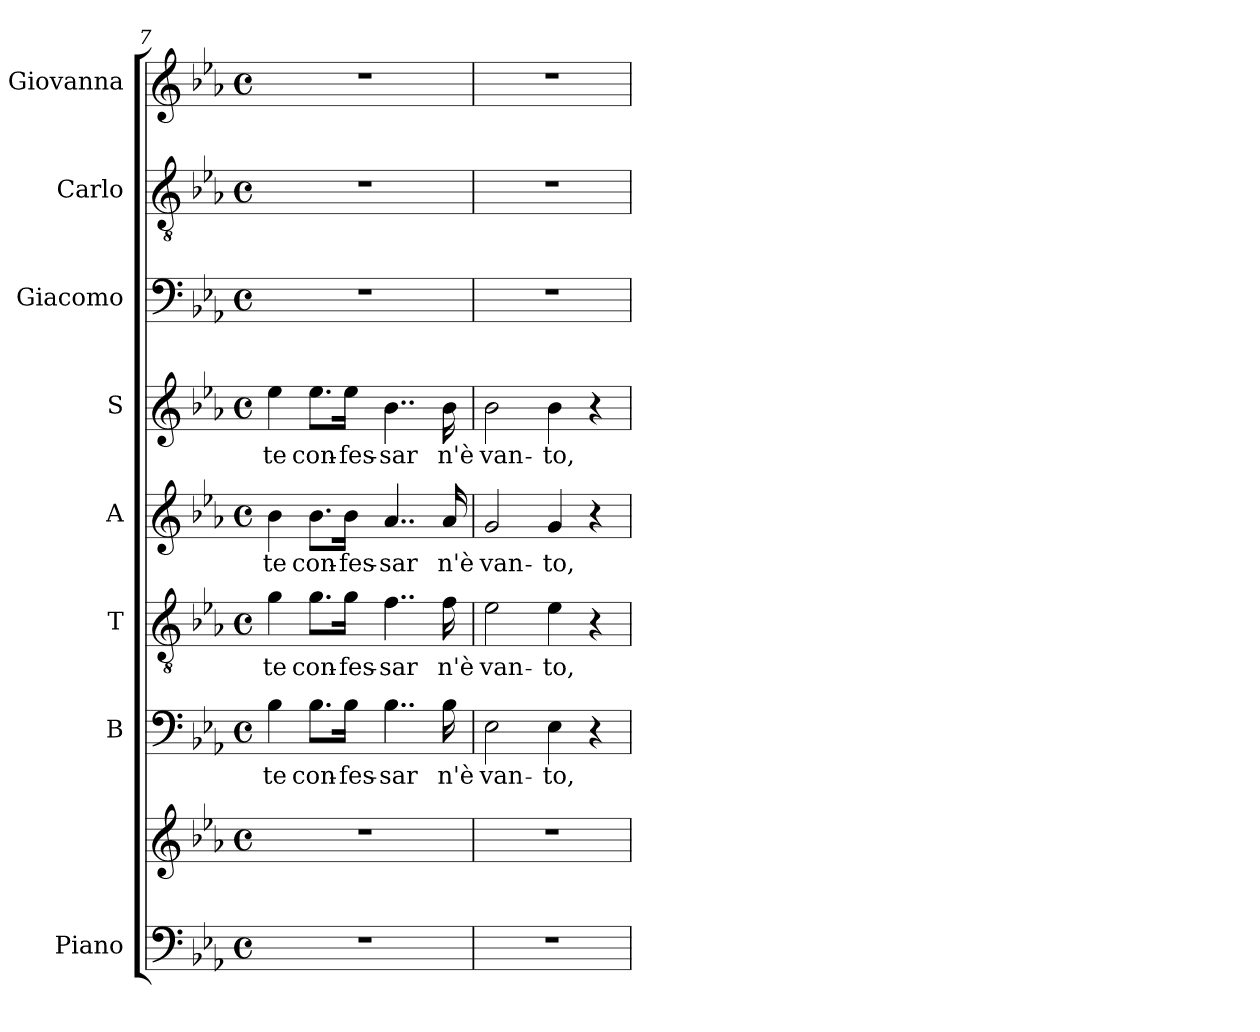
**kern	**kern	**kern	**text	**kern	**text	**kern	**text	**kern	**text	**kern	**kern	**kern
*part8	*part8	*part7	*part7	*part6	*part6	*part5	*part5	*part4	*part4	*part3	*part2	*part1
*staff9	*staff8	*staff7	*staff7	*staff6	*staff6	*staff5	*staff5	*staff4	*staff4	*staff3	*staff2	*staff1
*I"Piano	*	*I"B	*	*I"T	*	*I"A	*	*I"S	*	*I"Giacomo	*I"Carlo	*I"Giovanna
*I'Pno	*	*I'B	*	*I'T	*	*I'A	*	*I'S	*	*	*	*I'V
*clefF4	*clefG2	*clefF4	*	*clefGv2	*	*clefG2	*	*clefG2	*	*clefF4	*clefGv2	*clefG2
*k[b-e-a-]	*k[b-e-a-]	*k[b-e-a-]	*	*k[b-e-a-]	*	*k[b-e-a-]	*	*k[b-e-a-]	*	*k[b-e-a-]	*k[b-e-a-]	*k[b-e-a-]
*M4/4	*M4/4	*M4/4	*	*M4/4	*	*M4/4	*	*M4/4	*	*M4/4	*M4/4	*M4/4
*met(c)	*met(c)	*met(c)	*	*met(c)	*	*met(c)	*	*met(c)	*	*met(c)	*met(c)	*met(c)
=7	=7	=7	=7	=7	=7	=7	=7	=7	=7	=7	=7	=7
!	!	!	!LO:LY:b	!	!LO:LY:b	!	!LO:LY:b	!	!LO:LY:b	!	!	!
1r	1r	4B-\	te	4g\	te	4b-\	te	4ee-\	te	1r	1r	1r
!	!	!	!LO:LY:b	!	!LO:LY:b	!	!LO:LY:b	!	!LO:LY:b	!	!	!
.	.	8.B-\L	con-	8.g\L	con-	8.b-\L	con-	8.ee-\L	con-	.	.	.
!	!	!	!LO:LY:b	!	!LO:LY:b	!	!LO:LY:b	!	!LO:LY:b	!	!	!
.	.	16B-\Jk	-fes-	16g\Jk	-fes-	16b-\Jk	-fes-	16ee-\Jk	-fes-	.	.	.
!	!	!	!LO:LY:b	!	!LO:LY:b	!	!LO:LY:b	!	!LO:LY:b	!	!	!
.	.	4..B-\	-sar	4..f\	-sar	4..a-/	-sar	4..b-\	-sar	.	.	.
!	!	!	!LO:LY:b	!	!LO:LY:b	!	!LO:LY:b	!	!LO:LY:b	!	!	!
.	.	16B-\	n'è	16f\	n'è	16a-/	n'è	16b-\	n'è	.	.	.
=8	=8	=8	=8	=8	=8	=8	=8	=8	=8	=8	=8	=8
!	!	!	!LO:LY:b	!	!LO:LY:b	!	!LO:LY:b	!	!LO:LY:b	!	!	!
1r	1r	2E-\	van-	2e-\	van-	2g/	van-	2b-\	van-	1r	1r	1r
!	!	!	!LO:LY:b	!	!LO:LY:b	!	!LO:LY:b	!	!LO:LY:b	!	!	!
.	.	4E-\	-to,	4e-\	-to,	4g/	-to,	4b-\	-to,	.	.	.
.	.	4r	.	4r	.	4r	.	4r	.	.	.	.
=	=	=	=	=	=	=	=	=	=	=	=	=
*-	*-	*-	*-	*-	*-	*-	*-	*-	*-	*-	*-	*-
